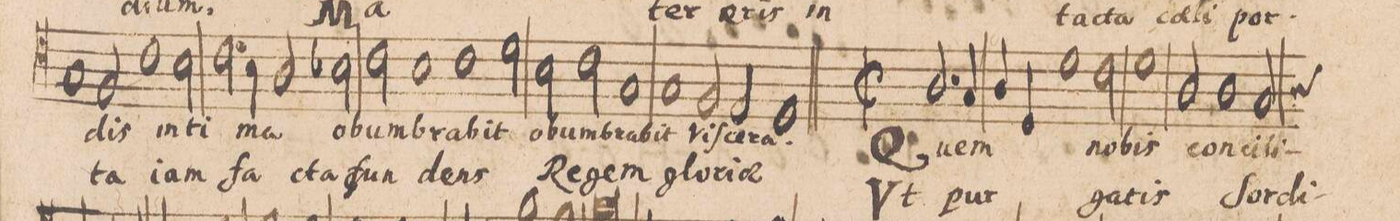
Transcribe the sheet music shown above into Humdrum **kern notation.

**kern	**text	**text
*I"ALTVS.	*	*
*clefC4	*	*
*k[]	*	*
*met(C|)	*	*
*M2/1	*	*
1G/	.	.
2F/	-dis	-ta
1c\	in-	i
=51-	=51-	=51-
2B\	-ti-	am
2.c\	-ma	fa-
4B\	.	.
=52-	=52-	=52-
2A/	.	.
2B-X\	o-	-cta
2c\	-bum-	fun-
1Bny\	-bra-	.
=53-	=53-	=53-
1c\	.	.
2d\	-bit	-dens
=54-	=54-	=54-
2B\	o-	Re-
2c\	-bum-	.
1G/	-bra-	.
=55-	=55-	=55-
1G/	-bit	-gem
2F/	Viſ-	glo-
2E/	-ce-	-ri-
=56-	=56-	=56-
0D/	-ra.	-ae
=57||	=57||	=57||
*M2/1	*	*
*met(C|)	*	*
2.A/	Quem	Vt
4G/	.	.
4A/	.	pur-
4D/	.	.
1d\	.	.
=58-	=58-	=58-
2c\	no-	-ga-
1d\	-bis	-tis
=59-	=59-	=59-
2A/	con-	Sor-
1A\	-ci-	-di-
*custos:A	*	*
2G/	-li-	.
=60-	=60-	=60-
*-	*-	*-
